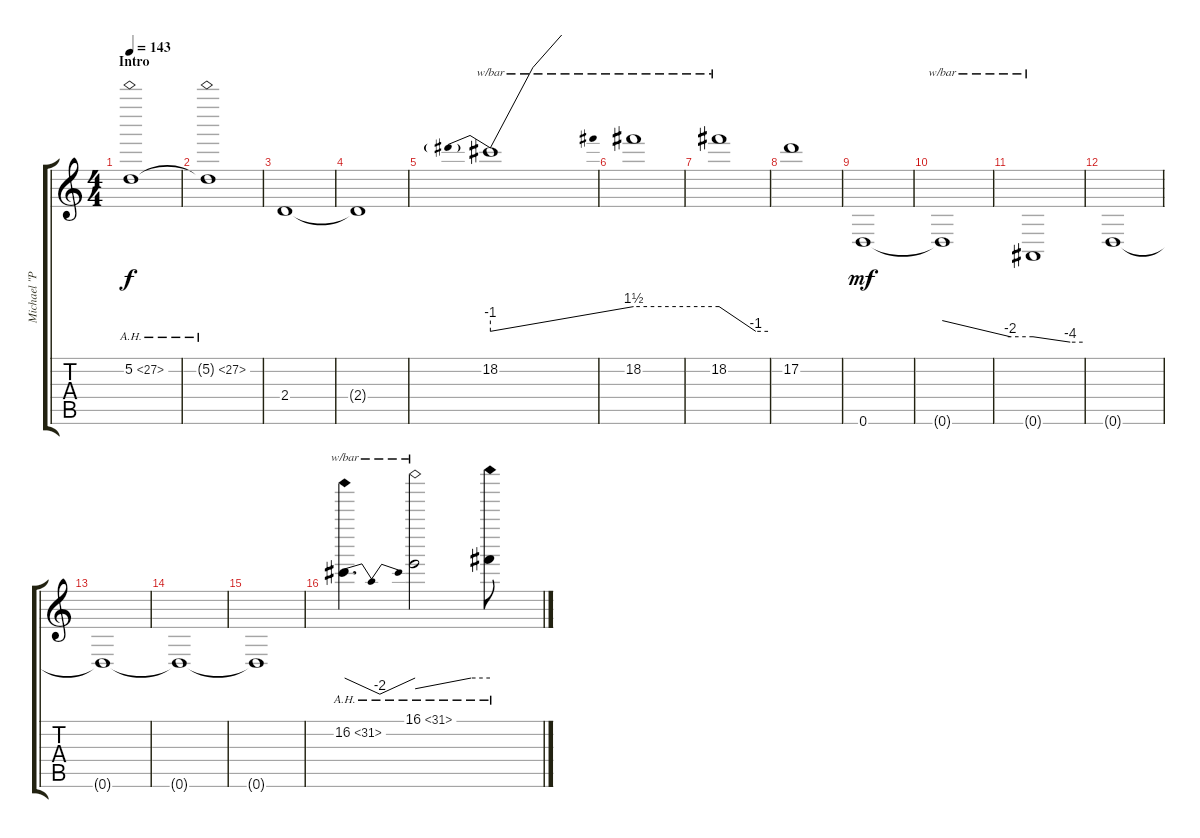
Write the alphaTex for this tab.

\track ("Michael \"Padge\" Paget (Right)" "Michael \"P") {instrument distortionguitar}
\staff {score tabs}
\tuning (D4 A3 F3 C3 G2 D2) {hide}
\ts (4 4)
\section ("" "Intro")
\tempo 143
\clef g2
\ks c
5.2{ah 22}.1{dy f instrument distortionguitar} |
5.2{ah 22 t}.1 |
2.4.1 |
2.4{t}.1 |
18.2.1{tbe (predivedive default 0 -4 60 6)} |
18.2.1{tbe (hold default 0 6 60 6)} |
18.2.1{tbe (custom default 0 6 45 -4 60 -4)} |
17.2.1 |
0.6.1{dy mf} |
0.6{t}.1{tbe (custom default 0 0 45 -8 60 -8)} |
0.6{t}.1{tbe (custom default 0 -8 45 -16 60 -16)} |
0.6{t}.1 |
0.6{t}.1 |
0.6{t}.1 |
0.6{t}.1 |
16.2{ah 15}.4{d tbe (dip default 0 0 30 -8 60 0)} 16.1{ah 15}.2{tbe (custom default 0 -4 45 0 60 0)} 16.1{ah 15 t}.8
